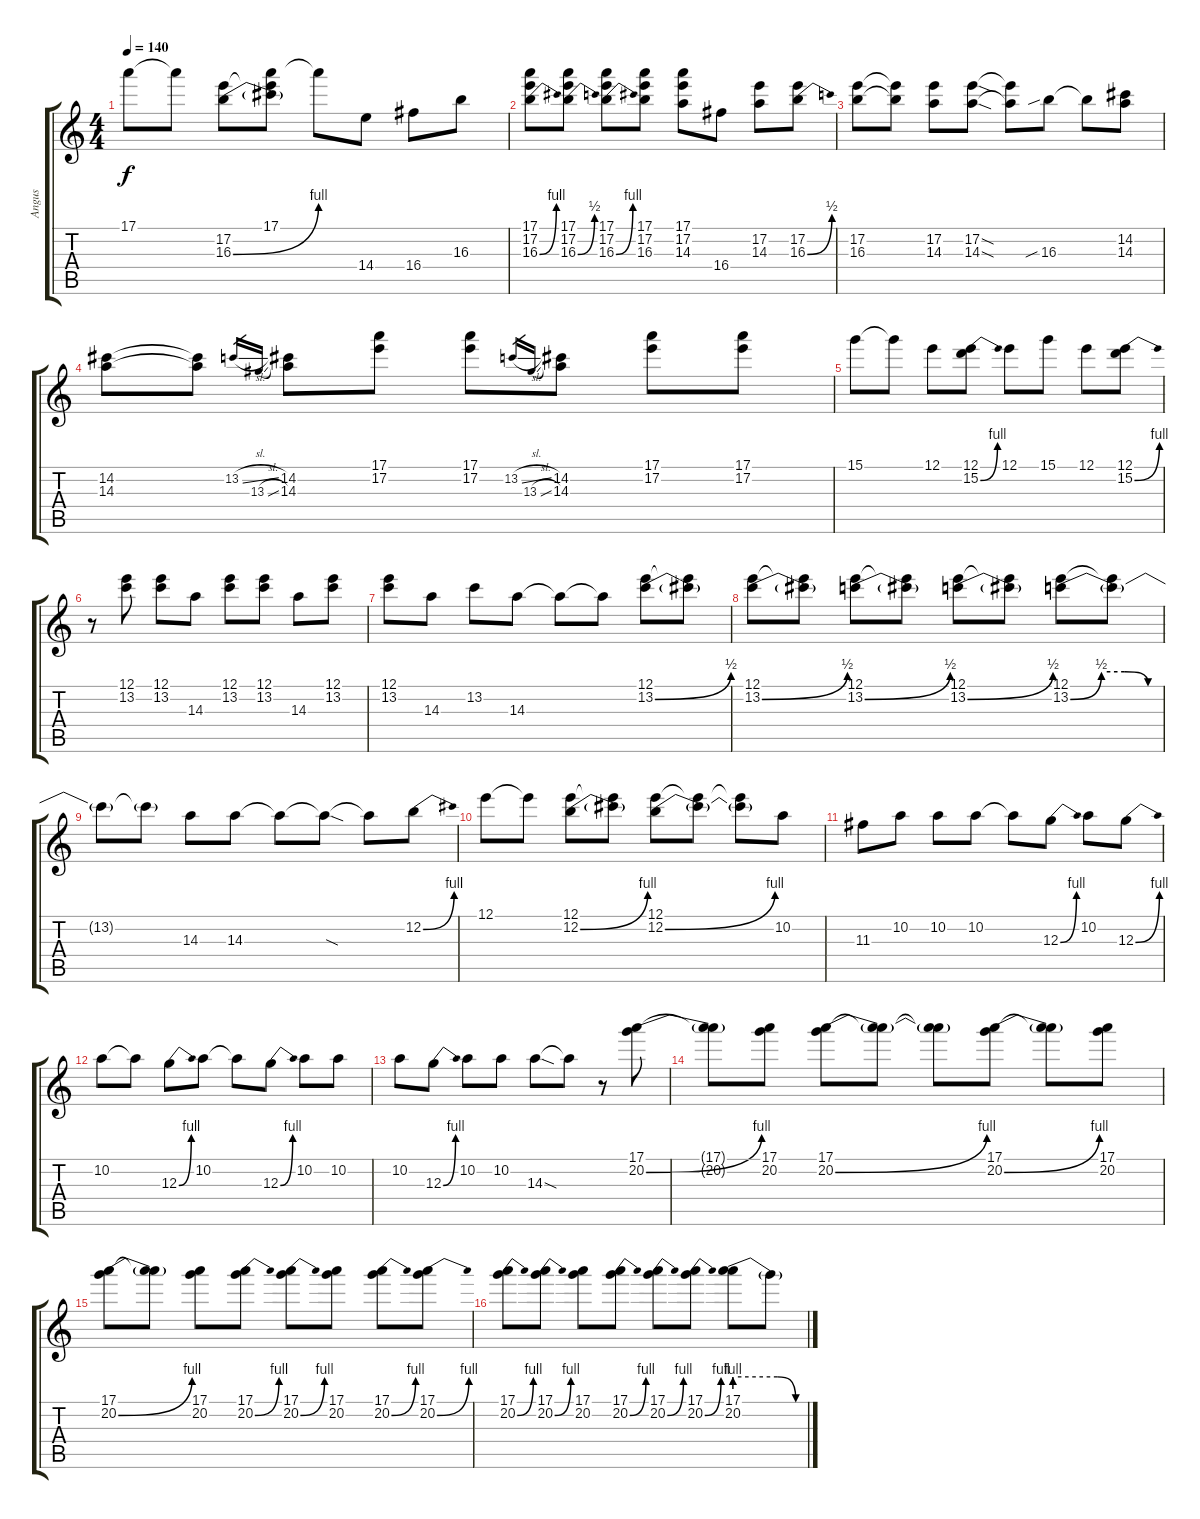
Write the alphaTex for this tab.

\track ("Angus" "Angus") {instrument overdrivenguitar}
\staff {score tabs}
\tuning (E4 B3 G3 D3 A2 E2) {hide}
\ts (4 4)
\tempo 140
\clef g2
\ks c
17.1.8{dy f} 17.1{t}.8 (17.2 16.3{be (bend 0 0 60 4)}).8 (17.1 17.2{t} 16.3{t}).8 17.1{t}.8 14.4.8 16.4.8 16.3.8 |
(17.1 17.2 16.3{be (bend 0 0 60 4)}).8 (17.1 17.2 16.3{be (bend 0 0 60 2)}).8 (17.1 17.2 16.3{be (bend 0 0 60 4)}).8 (17.1 17.2 16.3).8 (17.1 17.2 14.3).8 16.4.8 (17.2 14.3).8 (17.2 16.3{be (bend 0 0 60 2)}).8 |
(17.2 16.3).8 (17.2{t} 16.3{t}).8 (17.2 14.3).8 (17.2{sod} 14.3{sod}).8 (17.2{t} 14.3{t}).8 16.3{sib}.8 16.3{t}.8 (14.2 14.3).8 |
(14.2 14.3).8 (14.2{t} 14.3{t}).8 13.2{sl}.16{gr} 13.3{sl}.16{gr} (14.2 14.3).8 (17.1 17.2).8 (17.1 17.2).8 13.2{sl}.16{gr} 13.3{sl}.16{gr} (14.2 14.3).8 (17.1 17.2).8 (17.1 17.2).8 |
15.1.8 15.1{t}.8 12.1.8 (12.1 15.2{be (bend 0 0 60 4)}).8 12.1.8 15.1.8 12.1.8 (12.1 15.2{be (bend 0 0 60 4)}).8 |
r.8 (12.1 13.2).8 (12.1 13.2).8 14.3.8 (12.1 13.2).8 (12.1 13.2).8 14.3.8 (12.1 13.2).8 |
(12.1 13.2).8 14.3.8 13.2.8 14.3.8 14.3{t}.8 14.3{t}.8 (12.1 13.2{be (bend 0 0 60 2)}).8 (12.1{t} 13.2{t}).8 |
(12.1 13.2{be (bend 0 0 60 2)}).8 (12.1{t} 13.2{t}).8 (12.1 13.2{be (bend 0 0 60 2)}).8 (12.1{t} 13.2{t}).8 (12.1 13.2{be (bend 0 0 60 2)}).8 (12.1{t} 13.2{t}).8 (12.1 13.2{be (custom 0 0 20 2 35 2 50 0 60 0)}).8 (12.1{t} 13.2{t}).8 |
13.2{t}.8 13.2{t}.8 14.3.8 14.3.8 14.3{t}.8 14.3{sod t}.8 14.3{t}.8 12.2{be (bend 0 0 60 4)}.8 |
12.1.8 12.1{t}.8 (12.1 12.2{be (bend 0 0 60 4)}).8 (12.1{t} 12.2{t}).8 (12.1 12.2{be (bend 0 0 60 4)}).8 (12.1{t} 12.2{t}).8 (12.1{t} 12.2{t}).8 10.2.8 |
11.3.8 10.2.8 10.2.8 10.2.8 10.2{t}.8 12.3{be (bend 0 0 60 4)}.8 10.2.8 12.3{be (bend 0 0 60 4)}.8 |
10.2.8 10.2{t}.8 12.3{be (bend 0 0 60 4)}.8 10.2.8 10.2{t}.8 12.3{be (bend 0 0 60 4)}.8 10.2.8 10.2.8 |
10.2.8 12.3{be (bend 0 0 60 4)}.8 10.2.8 10.2.8 14.3{sod}.8 14.3{t}.8 r.8 (17.1 20.2{be (bend 0 0 60 4)}).8 |
(17.1{t} 20.2{t}).8 (17.1 20.2).8 (17.1 20.2{be (bend 0 0 60 4)}).8 (17.1{t} 20.2{t}).8 (17.1{t} 20.2{t}).8 (17.1 20.2{be (bend 0 0 60 4)}).8 (17.1{t} 20.2{t}).8 (17.1 20.2).8 |
(17.1 20.2{be (bend 0 0 60 4)}).8 (17.1{t} 20.2{t}).8 (17.1 20.2).8 (17.1 20.2{be (bend 0 0 60 4)}).8 (17.1 20.2{be (bend 0 0 60 4)}).8 (17.1 20.2).8 (17.1 20.2{be (bend 0 0 60 4)}).8 (17.1 20.2{be (bend 0 0 60 4)}).8 |
(17.1 20.2{be (bend 0 0 60 4)}).8 (17.1 20.2{be (bend 0 0 60 4)}).8 (17.1 20.2).8 (17.1 20.2{be (bend 0 0 60 4)}).8 (17.1 20.2{be (bend 0 0 60 4)}).8 (17.1 20.2{be (bend 0 0 60 4)}).8 (17.1 20.2{be (custom 0 4 35 4 50 0 60 0)}).8 20.2{t}.8
